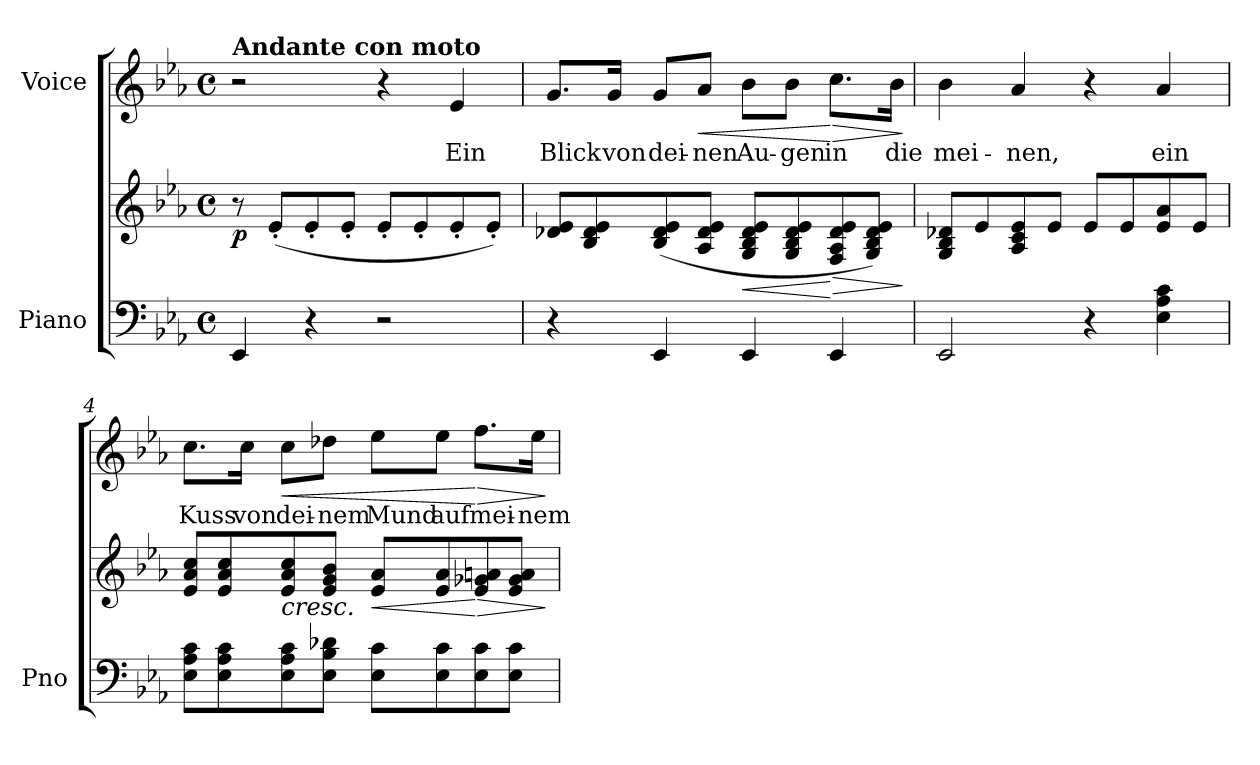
**kern	**kern	**dynam	**kern	**text	**dynam
*part2	*part2	*part2	*part1	*part1	*part1
*staff3	*staff2	*staff2/3	*staff1	*staff1	*staff1
*I"Piano	*	*	*I"Voice	*	*
*I'Pno	*	*	*	*	*
*clefF4	*clefG2	*	*clefG2	*	*
*k[b-e-a-]	*k[b-e-a-]	*	*k[b-e-a-]	*	*
*M4/4	*M4/4	*	*M4/4	*	*
*met(c)	*met(c)	*	*met(c)	*	*
=1	=1	=1	=1	=1	=1
!	!	!	!LO:TX:a:B:t=Andante con moto	!	!
!	!	!LO:DY:b	!	!	!
4EE-/	8r	p	2r	.	.
.	(8e-'/L	.	.	.	.
4r	8e-'/	.	.	.	.
.	8e-'/J	.	.	.	.
2r	8e-'/L	.	4r	.	.
.	8e-'/	.	.	.	.
.	8e-'/	.	4e-/	Ein	.
.	8e-'/J)	.	.	.	.
=2	=2	=2	=2	=2	=2
4r	8d-X/ 8e-/L	.	8.g/L	Blick	.
.	8B-/ 8d-/ 8e-/	.	.	.	.
.	.	.	16g/Jk	von	.
4EE-/	(8B-/ 8d-/ 8e-/	.	8g/L	dei-	.
!	!	!	!	!	!LO:HP:b
.	8A-/ 8d-/ 8e-/J	.	8a-/J	-nen	<
!	!	!LO:HP:b	!	!	!
4EE-/	8G/ 8B-/ 8d-/ 8e-/L	<	8b-\L	Au-	.
.	8G/ 8B-/ 8d-/ 8e-/	.	8b-\J	-gen	.
!	!	!LO:HP:n=1:b	!	!	!LO:HP:n=1:b
4EE-/	8F/ 8A-/ 8d-/ 8e-/	[ >	8.cc\L	in	[ >
.	8G/ 8B-/ 8d-/ 8e-/J)	.	.	.	.
.	.	.	16b-\Jk	die	.
.	.	]	.	.	]
=3	=3	=3	=3	=3	=3
2EE-/	8G/ 8B-/ 8d-X/L	.	4b-\	mei-	.
.	8e-/	.	.	.	.
.	8A-/ 8c/ 8e-/	.	4a-/	-nen,	.
.	8e-/J	.	.	.	.
4r	8e-/L	.	4r	.	.
.	8e-/	.	.	.	.
4E-\ 4A-\ 4c\	8e-/ 8a-/	.	4a-/	ein	.
.	8e-/J	.	.	.	.
=4	=4	=4	=4	=4	=4
8E-\ 8A-\ 8c\L	8e-/ 8a-/ 8cc/L	.	8.cc\L	Kuss	.
8E-\ 8A-\ 8c\	8e-/ 8a-/ 8cc/	.	.	.	.
.	.	.	16cc\Jk	von	.
!	!LO:TX:b:i:t=cresc.	!	!	!	!
!	!	!	!	!	!LO:HP:b
8E-\ 8A-\ 8c\	8e-/ 8a-/ 8cc/	.	8cc\L	dei-	<
8E-\ 8B-\ 8d-X\J	8e-/ 8g/ 8b-/J	.	8dd-X\J	-nem	.
!	!	!LO:HP:b	!	!	!
8E-\ 8c\L	8e-/ 8a-/L	<	8ee-\L	Mund	.
8E-\ 8c\	8e-/ 8a-/	.	8ee-\J	auf	.
!	!	!LO:HP:n=1:b	!	!	!LO:HP:n=1:b
8E-\ 8c\	8e-/ 8g-X/ 8an/	[ >	8.ff\L	mei-	[ >
8E-\ 8c\J	8e-/ 8g-/ 8a/J	.	.	.	.
.	.	.	16ee-\Jk	-nem	.
.	.	]	.	.	]
=	=	=	=	=	=
*-	*-	*-	*-	*-	*-
